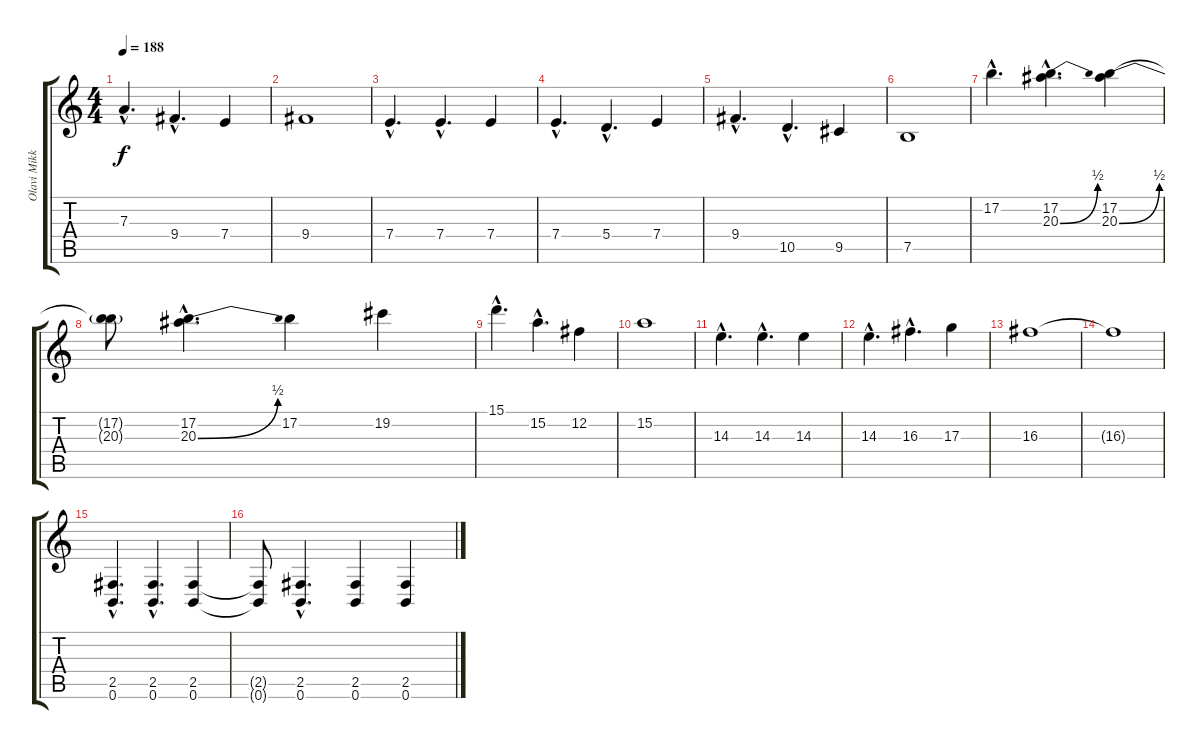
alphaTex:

\track ("Olavi Mikkonen" "Olavi Mikk") {instrument overdrivenguitar}
\staff {score tabs}
\tuning (B3 Gb3 D3 A2 E2 B1) {hide}
\ts (4 4)
\tempo 188
\clef g2
\ks c
7.3{hac}.4{d dy f} 9.4{hac}.4{d} 7.4.4 |
9.4.1 |
7.4{hac}.4{d} 7.4{hac}.4{d} 7.4.4 |
7.4{hac}.4{d} 5.4{hac}.4{d} 7.4.4 |
9.4{hac}.4{d} 10.5{hac}.4{d} 9.5.4 |
7.5.1 |
17.2{hac}.4{d} (17.2{hac} 20.3{be (bend 0 0 60 2) hac}).4{d} (17.2 20.3{be (bend 0 0 60 2)}).4 |
(17.2{t} 20.3{t}).8 (17.2{hac} 20.3{be (bend 0 0 60 2) hac}).4{d} 17.2.4 19.2.4 |
15.1{hac}.4{d} 15.2{hac}.4{d} 12.2.4 |
15.2.1 |
14.3{hac}.4{d} 14.3{hac}.4{d} 14.3.4 |
14.3{hac}.4{d} 16.3{hac}.4{d} 17.3.4 |
16.3.1 |
16.3{t}.1 |
(2.5{hac} 0.6{hac}).4{d volume 10} (2.5{hac} 0.6{hac}).4{d} (2.5 0.6).4 |
(2.5{t} 0.6{t}).8 (2.5{hac} 0.6{hac}).4{d} (2.5 0.6).4 (2.5 0.6).4
